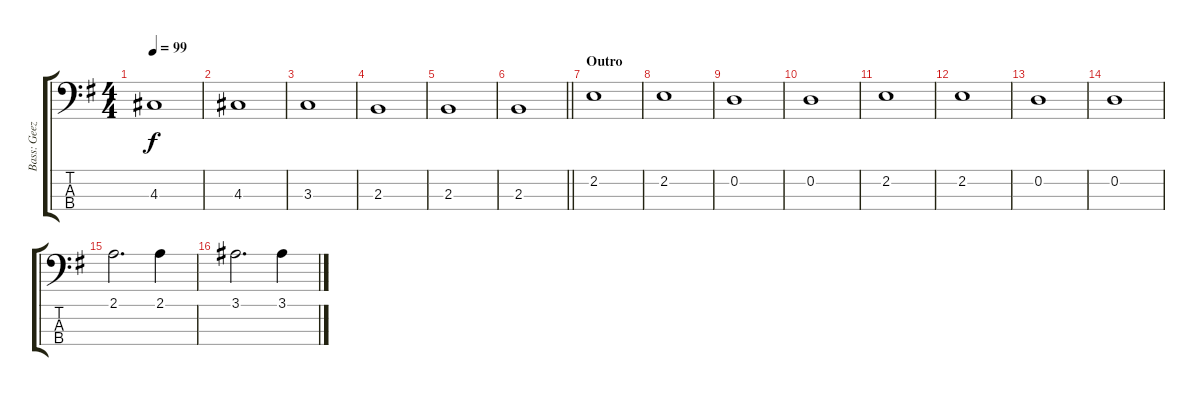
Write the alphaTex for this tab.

\track ("Bass: Geezer" "Bass: Geez") {instrument electricbassfinger}
\staff {score tabs}
\tuning (G2 D2 A1 E1) {hide}
\ts (4 4)
\tempo 99
\clef f4
\ks g
4.3.1{dy f} |
4.3.1 |
3.3.1 |
2.3.1 |
2.3.1 |
\barLineRight lightlight
2.3.1 |
\section ("" "Outro")
2.2.1 |
2.2.1 |
0.2.1 |
0.2.1 |
2.2.1 |
2.2.1 |
0.2.1 |
0.2.1 |
2.1.2{d} 2.1.4 |
3.1.2{d} 3.1.4
